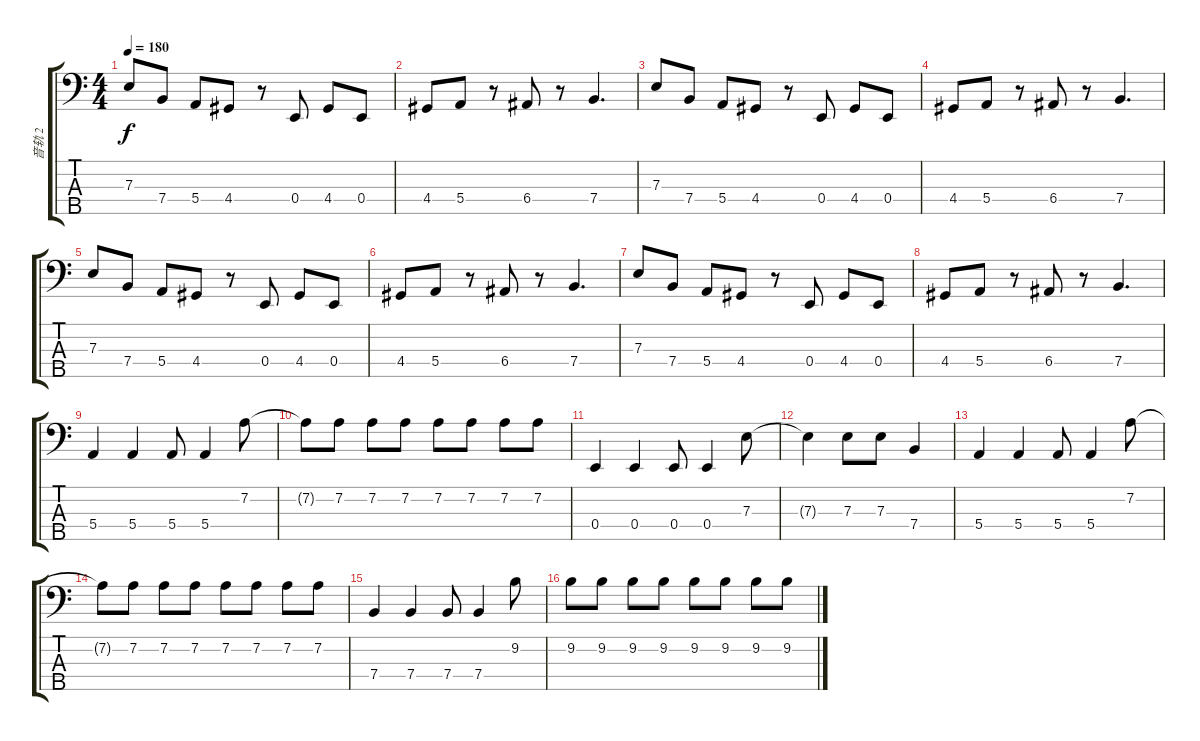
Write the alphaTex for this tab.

\track ("音轨 2" "音轨 2") {instrument electricbassfinger}
\staff {score tabs}
\tuning (G2 D2 A1 E1 B0) {hide}
\ts (4 4)
\tempo 180
\clef f4
\ks c
7.3.8{dy f} 7.4.8 5.4.8 4.4.8 r.8 0.4.8 4.4.8 0.4.8 |
4.4.8 5.4.8 r.8 6.4.8 r.8 7.4.4{d} |
7.3.8 7.4.8 5.4.8 4.4.8 r.8 0.4.8 4.4.8 0.4.8 |
4.4.8 5.4.8 r.8 6.4.8 r.8 7.4.4{d} |
7.3.8 7.4.8 5.4.8 4.4.8 r.8 0.4.8 4.4.8 0.4.8 |
4.4.8 5.4.8 r.8 6.4.8 r.8 7.4.4{d} |
7.3.8 7.4.8 5.4.8 4.4.8 r.8 0.4.8 4.4.8 0.4.8 |
4.4.8 5.4.8 r.8 6.4.8 r.8 7.4.4{d} |
5.4.4 5.4.4 5.4.8 5.4.4 7.2.8 |
7.2{t}.8 7.2.8 7.2.8 7.2.8 7.2.8 7.2.8 7.2.8 7.2.8 |
0.4.4 0.4.4 0.4.8 0.4.4 7.3.8 |
7.3{t}.4 7.3.8 7.3.8 7.4.4 |
5.4.4 5.4.4 5.4.8 5.4.4 7.2.8 |
7.2{t}.8 7.2.8 7.2.8 7.2.8 7.2.8 7.2.8 7.2.8 7.2.8 |
7.4.4 7.4.4 7.4.8 7.4.4 9.2.8 |
9.2.8 9.2.8 9.2.8 9.2.8 9.2.8 9.2.8 9.2.8 9.2.8
